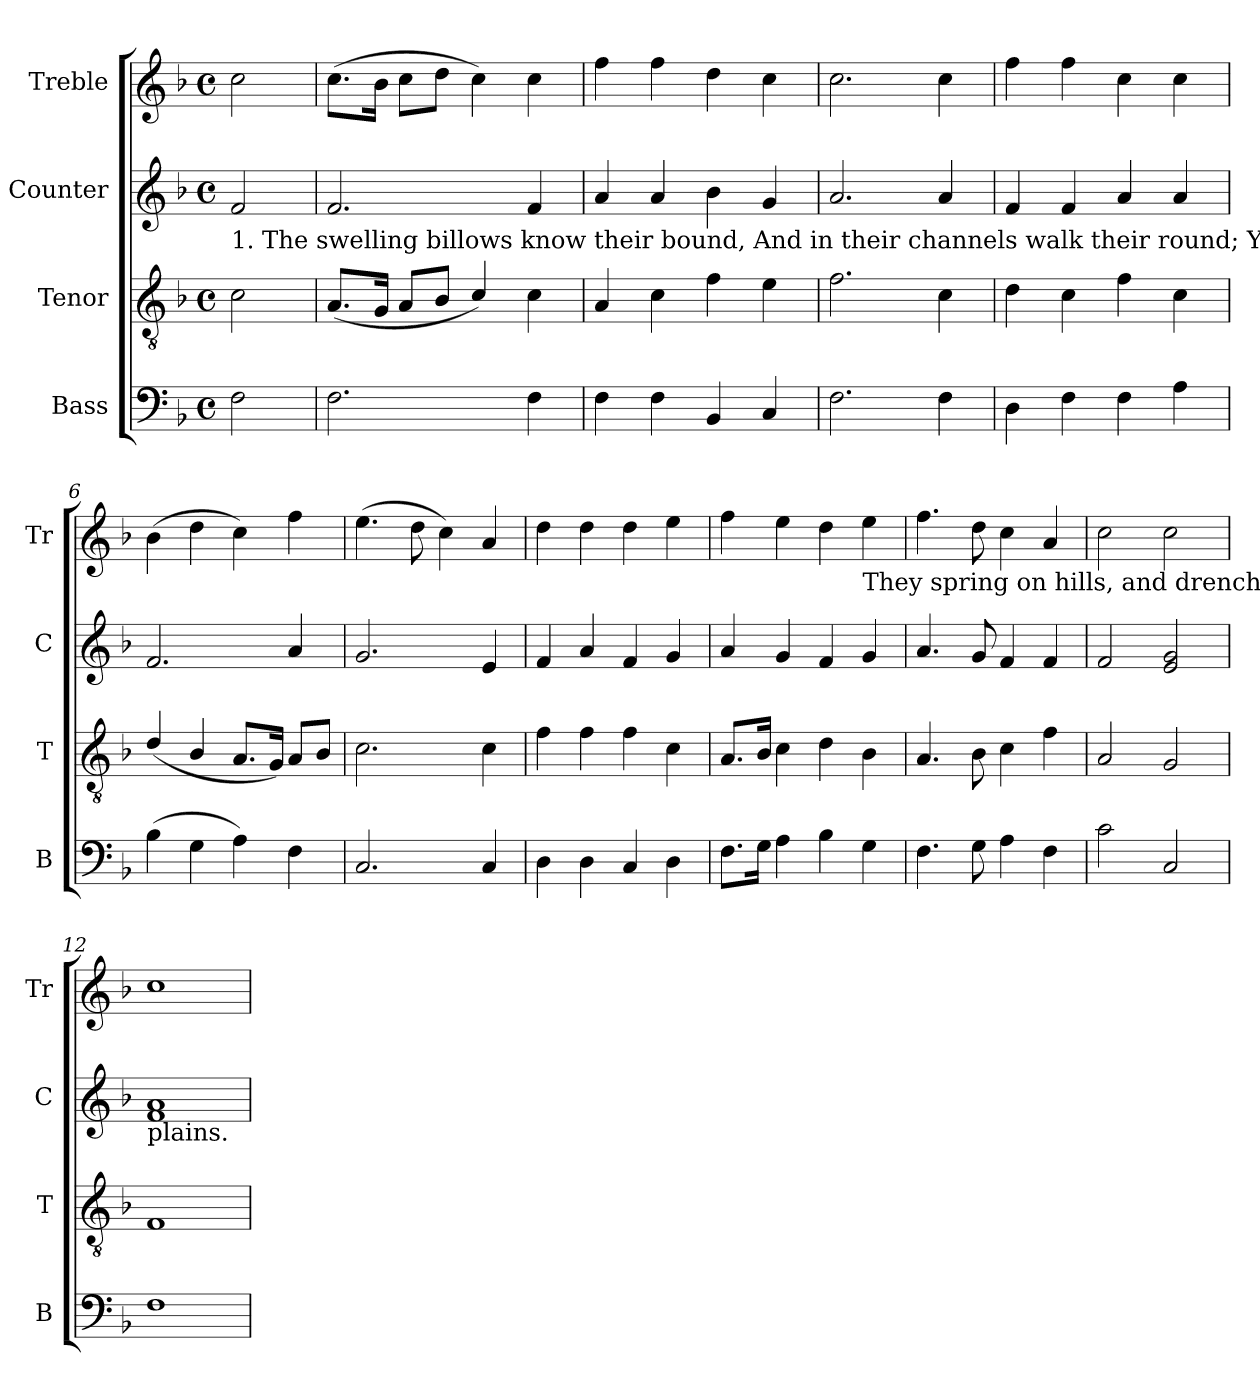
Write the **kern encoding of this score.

**kern	**kern	**kern	**kern
*part4	*part3	*part2	*part1
*staff4	*staff3	*staff2	*staff1
*I"Bass	*I"Tenor	*I"Counter	*I"Treble
*I'B	*I'T	*I'C	*I'Tr
*clefF4	*clefGv2	*clefG2	*clefG2
*k[b-]	*k[b-]	*k[b-]	*k[b-]
*M4/4	*M4/4	*M4/4	*M4/4
*met(c)	*met(c)	*met(c)	*met(c)
=1	=1	=1	=1
!	!	!LO:TX:b:t=1. The  swelling   billows know their bound,     And  in their channels walk  their round;  Yet thence conveyed by secret veins,	!
2F\	2c\	2f/	2cc\
=2	=2	=2	=2
2.F\	(8.A/L	2.f/	(8.cc\L
.	16G/Jk	.	16b-\Jk
.	8A/L	.	8cc\L
.	8B-/J	.	8dd\J
.	4c/)	.	4cc\)
4F\	4c\	4f/	4cc\
=3	=3	=3	=3
4F\	4A/	4a/	4ff\
4F\	4c\	4a/	4ff\
4BB-/	4f\	4b-\	4dd\
4C/	4e\	4g/	4cc\
=4	=4	=4	=4
2.F\	2.f\	2.a/	2.cc\
4F\	4c\	4a/	4cc\
=5	=5	=5	=5
4D\	4d\	4f/	4ff\
4F\	4c\	4f/	4ff\
4F\	4f\	4a/	4cc\
4A\	4c\	4a/	4cc\
=6	=6	=6	=6
(4B-\	(4d/	2.f/	(4b-\
4G\	4B-/	.	4dd\
4A\)	8.A/L	.	4cc\)
.	16G/Jk)	.	.
4F\	8A/L	4a/	4ff\
.	8B-/J	.	.
=7	=7	=7	=7
2.C/	2.c\	2.g/	(4.ee\
.	.	.	8dd\
.	.	.	4cc\)
4C/	4c\	4e/	4a/
=8	=8	=8	=8
4D\	4f\	4f/	4dd\
4D\	4f\	4a/	4dd\
4C/	4f\	4f/	4dd\
4D\	4c\	4g/	4ee\
=9	=9	=9	=9
8.F\L	8.A/L	4a/	4ff\
16G\Jk	16B-/Jk	.	.
4A\	4c\	4g/	4ee\
4B-\	4d\	4f/	4dd\
!	!	!	!LO:TX:b:t=They spring on hills, and drench the
4G\	4B-\	4g/	4ee\
=10	=10	=10	=10
4.F\	4.A/	4.a/	4.ff\
8G\	8B-\	8g/	8dd\
4A\	4c\	4f/	4cc\
4F\	4f\	4f/	4a/
=11	=11	=11	=11
2c\	2A/	2f/	2cc\
2C/	2G/	2e/ 2g/	2cc\
!!LO:LB:g=z
=12	=12	=12	=12
!	!	!LO:TX:b:t=plains.	!
1F	1F	1f 1a	1cc
=	=	=	=
*-	*-	*-	*-
